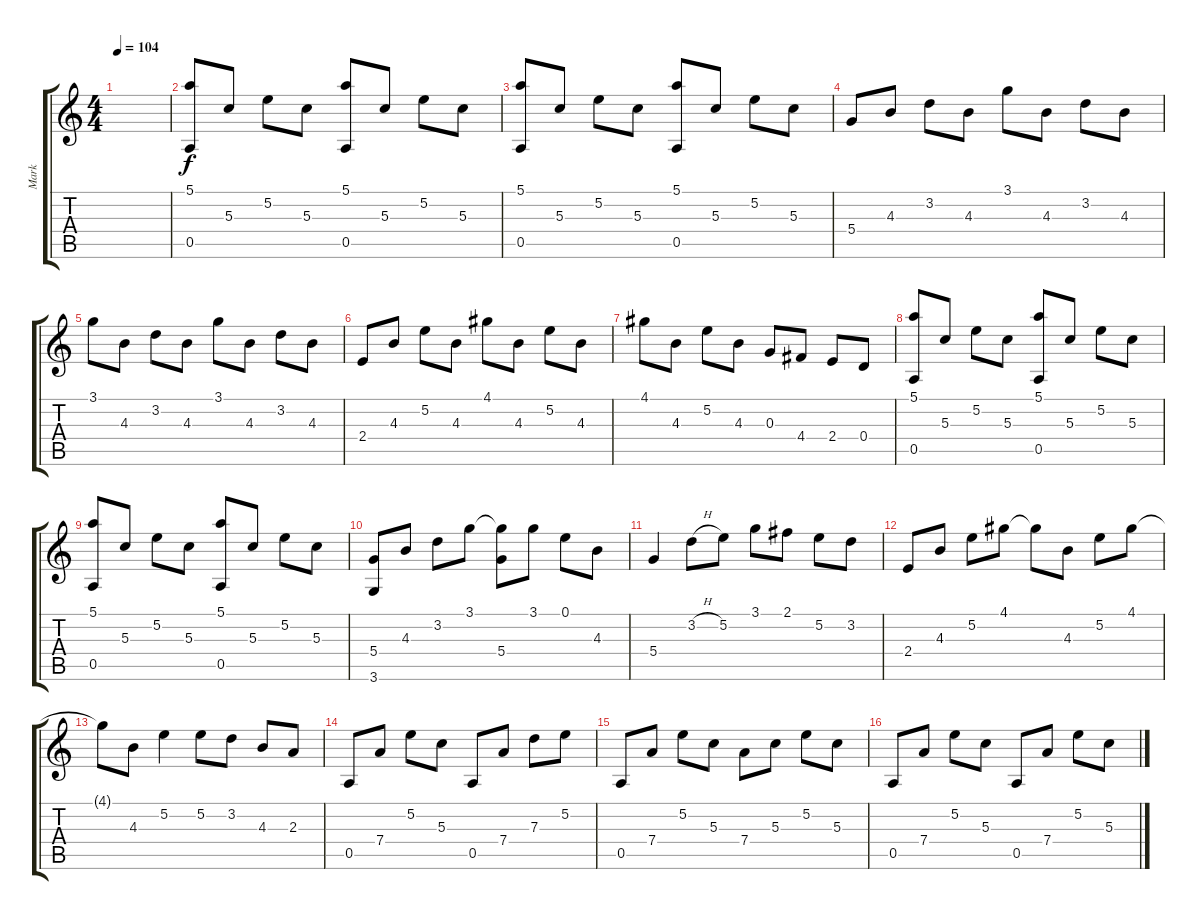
\track ("Mark" "Mark") {instrument acousticguitarsteel}
\staff {score tabs}
\tuning (E4 B3 G3 D3 A2 E2) {hide}
\ts (4 4)
\tempo 104
\clef g2
\ks c
|
(5.1 0.5).8 5.3.8 5.2.8 5.3.8 (5.1 0.5).8 5.3.8 5.2.8 5.3.8 |
(5.1 0.5).8 5.3.8 5.2.8 5.3.8 (5.1 0.5).8 5.3.8 5.2.8 5.3.8 |
5.4.8 4.3.8 3.2.8 4.3.8 3.1.8 4.3.8 3.2.8 4.3.8 |
3.1.8 4.3.8 3.2.8 4.3.8 3.1.8 4.3.8 3.2.8 4.3.8 |
2.4.8 4.3.8 5.2.8 4.3.8 4.1.8 4.3.8 5.2.8 4.3.8 |
4.1.8 4.3.8 5.2.8 4.3.8 0.3.8 4.4.8 2.4.8 0.4.8 |
(5.1 0.5).8 5.3.8 5.2.8 5.3.8 (5.1 0.5).8 5.3.8 5.2.8 5.3.8 |
(5.1 0.5).8 5.3.8 5.2.8 5.3.8 (5.1 0.5).8 5.3.8 5.2.8 5.3.8 |
(5.4 3.6).8 4.3.8 3.2.8 3.1.8 (3.1{t} 5.4).8 3.1.8 0.1.8 4.3.8 |
5.4.4 3.2{h}.8 5.2.8 3.1.8 2.1.8 5.2.8 3.2.8 |
2.4.8 4.3.8 5.2.8 4.1.8 4.1{t}.8 4.3.8 5.2.8 4.1.8 |
4.1{t}.8 4.3.8 5.2.4 5.2.8 3.2.8 4.3.8 2.3.8 |
0.5.8 7.4.8 5.2.8 5.3.8 0.5.8 7.4.8 7.3.8 5.2.8 |
0.5.8 7.4.8 5.2.8 5.3.8 7.4.8 5.3.8 5.2.8 5.3.8 |
0.5.8 7.4.8 5.2.8 5.3.8 0.5.8 7.4.8 5.2.8 5.3.8
